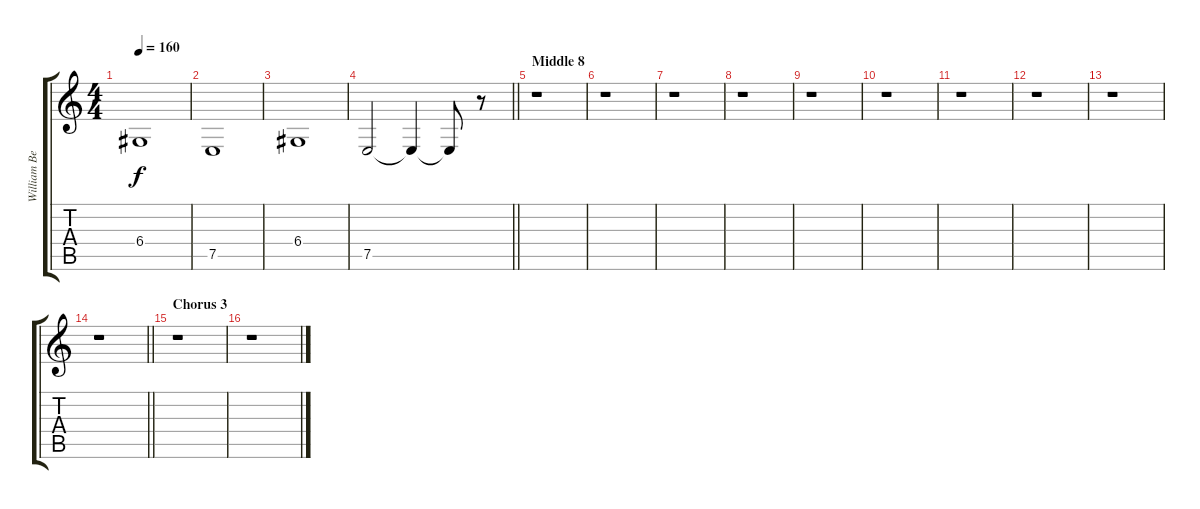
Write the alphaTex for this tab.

\track ("William Beckett (Backing Vocals and Harm" "William Be") {instrument bassoon}
\staff {score tabs}
\tuning (E4 B3 G3 D3 A2 E2) {hide}
\ts (4 4)
\tempo 160
\clef g2
\ks c
6.4.1{dy f} |
7.5.1 |
6.4.1 |
\barLineRight lightlight
7.5.2 7.5{t}.4 7.5{t}.8 r.8 |
\section ("" "Middle 8")
r.1 |
r.1 |
r.1 |
r.1 |
r.1 |
r.1 |
r.1 |
r.1 |
r.1 |
\barLineRight lightlight
r.1 |
\section ("" "Chorus 3")
r.1 |
r.1
